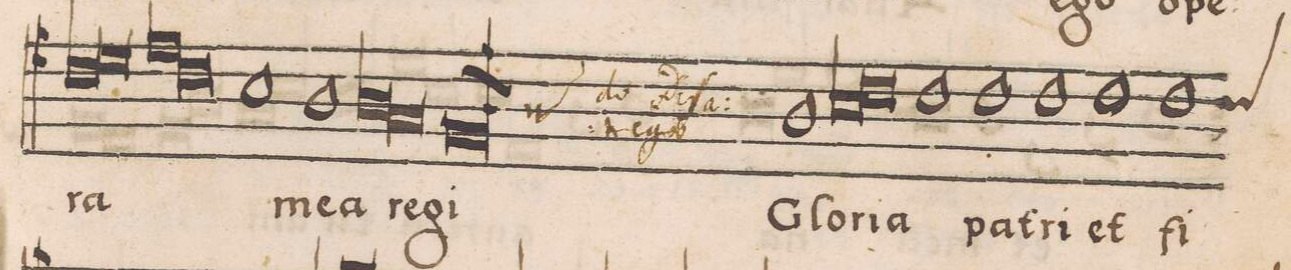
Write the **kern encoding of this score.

**kern	**text	**text
*I"TENOR	*	*
*clefC5	*	*
*k[]	*	*
*met(C|)	*	*
*M2/1	*	*
1A	-ra	.
=108-	=108-	=108-
1B	.	.
*Xlig	*	*
*lig	*	*
1c	.	.
=109-	=109-	=109-
1A	.	.
*Xlig	*	*
1G	me-	.
=110-	=110-	=110-
1F	-a	.
*lig	*	*
1F	re-	.
=111-	=111-	=111-
1E	.	.
*Xlig	*	*
*custos:A	*	*
1D;l	-gi	.
=112||	=112||	=112||
1F	Glo-	.
*lig	*	*
1G	-ri-	.
=113-	=113-	=113-
1A	.	.
*Xlig	*	*
1A	-a	.
=114-	=114-	=114-
1A	pa-	.
1A	-tri	.
=115-	=115-	=115-
1A	et	.
*custos:A	*	*
1A	fi-	.
=116-	=116-	=116-
*-	*-	*-
